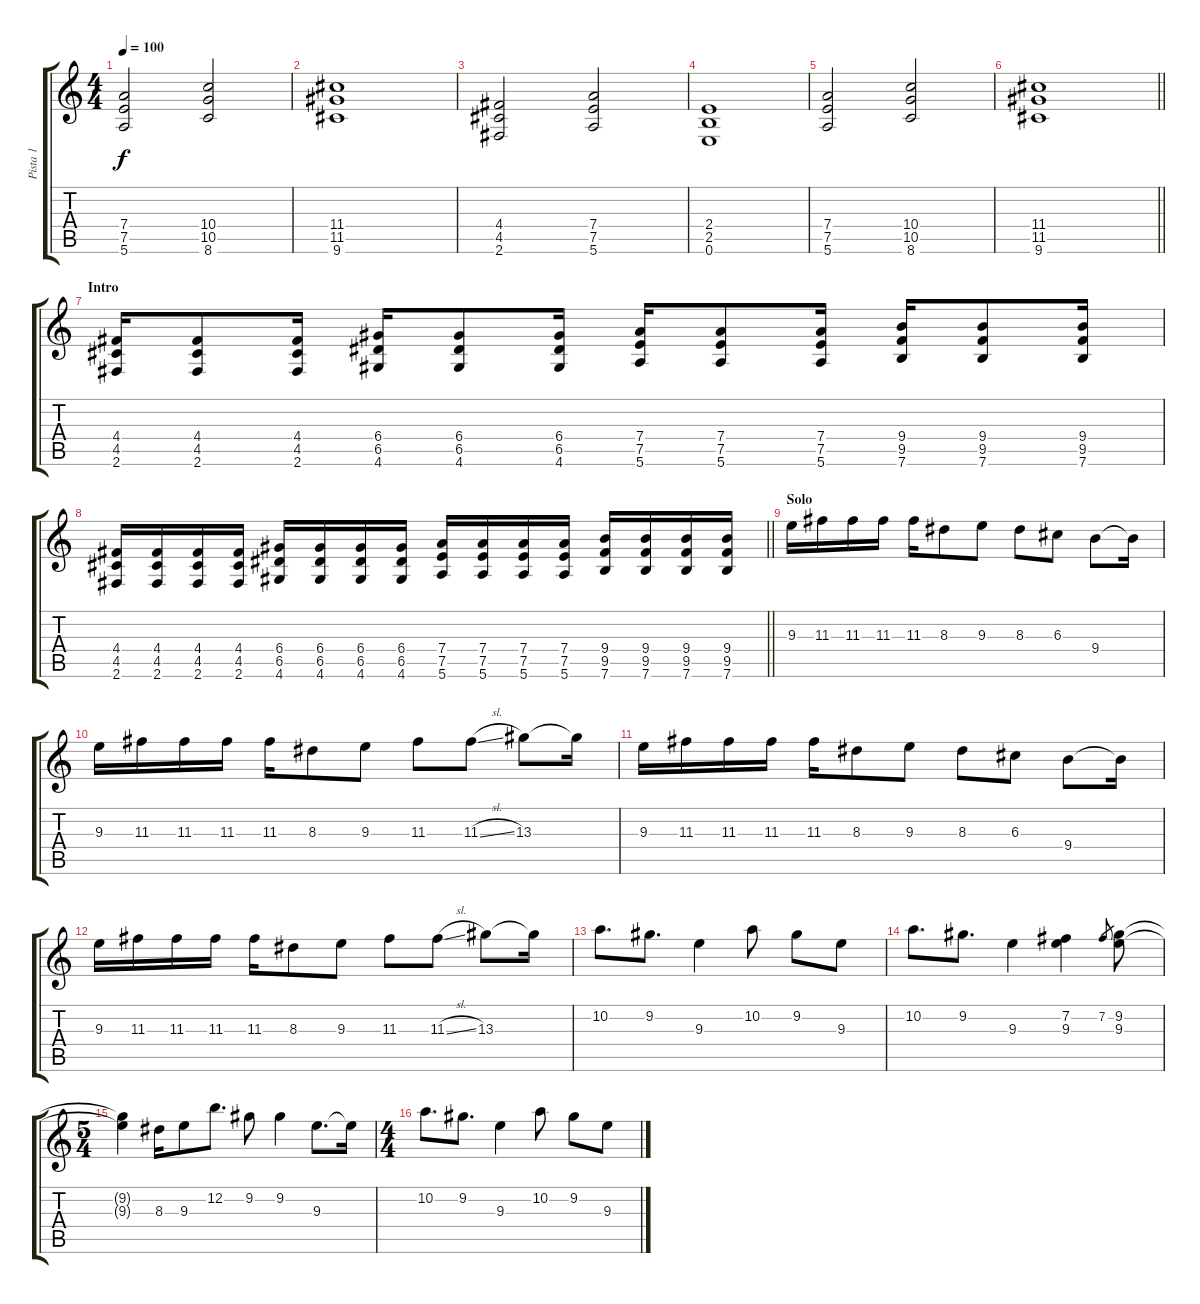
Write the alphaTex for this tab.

\track ("Pista 1" "Pista 1") {instrument distortionguitar}
\staff {score tabs}
\tuning (E4 B3 G3 D3 A2 E2) {hide}
\ts (4 4)
\tempo 100
\clef g2
\ks c
(7.4 7.5 5.6).2{dy f} (10.4 10.5 8.6).2 |
(11.4 11.5 9.6).1 |
(4.4 4.5 2.6).2 (7.4 7.5 5.6).2 |
(2.4 2.5 0.6).1 |
(7.4 7.5 5.6).2 (10.4 10.5 8.6).2 |
\barLineRight lightlight
(11.4 11.5 9.6).1 |
\section ("" "Intro")
(4.4 4.5 2.6).16 (4.4 4.5 2.6).8 (4.4 4.5 2.6).16 (6.4 6.5 4.6).16 (6.4 6.5 4.6).8 (6.4 6.5 4.6).16 (7.4 7.5 5.6).16 (7.4 7.5 5.6).8 (7.4 7.5 5.6).16 (9.4 9.5 7.6).16 (9.4 9.5 7.6).8 (9.4 9.5 7.6).16 |
\barLineRight lightlight
(4.4 4.5 2.6).16 (4.4 4.5 2.6).16 (4.4 4.5 2.6).16 (4.4 4.5 2.6).16 (6.4 6.5 4.6).16 (6.4 6.5 4.6).16 (6.4 6.5 4.6).16 (6.4 6.5 4.6).16 (7.4 7.5 5.6).16 (7.4 7.5 5.6).16 (7.4 7.5 5.6).16 (7.4 7.5 5.6).16 (9.4 9.5 7.6).16 (9.4 9.5 7.6).16 (9.4 9.5 7.6).16 (9.4 9.5 7.6).16 |
\section ("" "Solo")
9.3.16 11.3.16 11.3.16 11.3.16 11.3.16 8.3.8 9.3.8 8.3.8 6.3.8 9.4.8 9.4{t}.16 |
9.3.16 11.3.16 11.3.16 11.3.16 11.3.16 8.3.8 9.3.8 11.3.8 11.3{sl}.8 13.3.8 13.3{t}.16 |
9.3.16 11.3.16 11.3.16 11.3.16 11.3.16 8.3.8 9.3.8 8.3.8 6.3.8 9.4.8 9.4{t}.16 |
9.3.16 11.3.16 11.3.16 11.3.16 11.3.16 8.3.8 9.3.8 11.3.8 11.3{sl}.8 13.3.8 13.3{t}.16 |
10.2.8{d} 9.2.8{d} 9.3.4 10.2.8 9.2.8 9.3.8 |
10.2.8{d} 9.2.8{d} 9.3.4 (7.2 9.3).4 7.2.8{gr} (9.2 9.3).8 |
\ts (5 4)
(9.2{t} 9.3{t}).4 8.3.16 9.3.8 12.2.8{d} 9.2.8 9.2.4 9.3.8{d} 9.3{t}.16 |
\ts (4 4)
10.2.8{d} 9.2.8{d} 9.3.4 10.2.8 9.2.8 9.3.8
